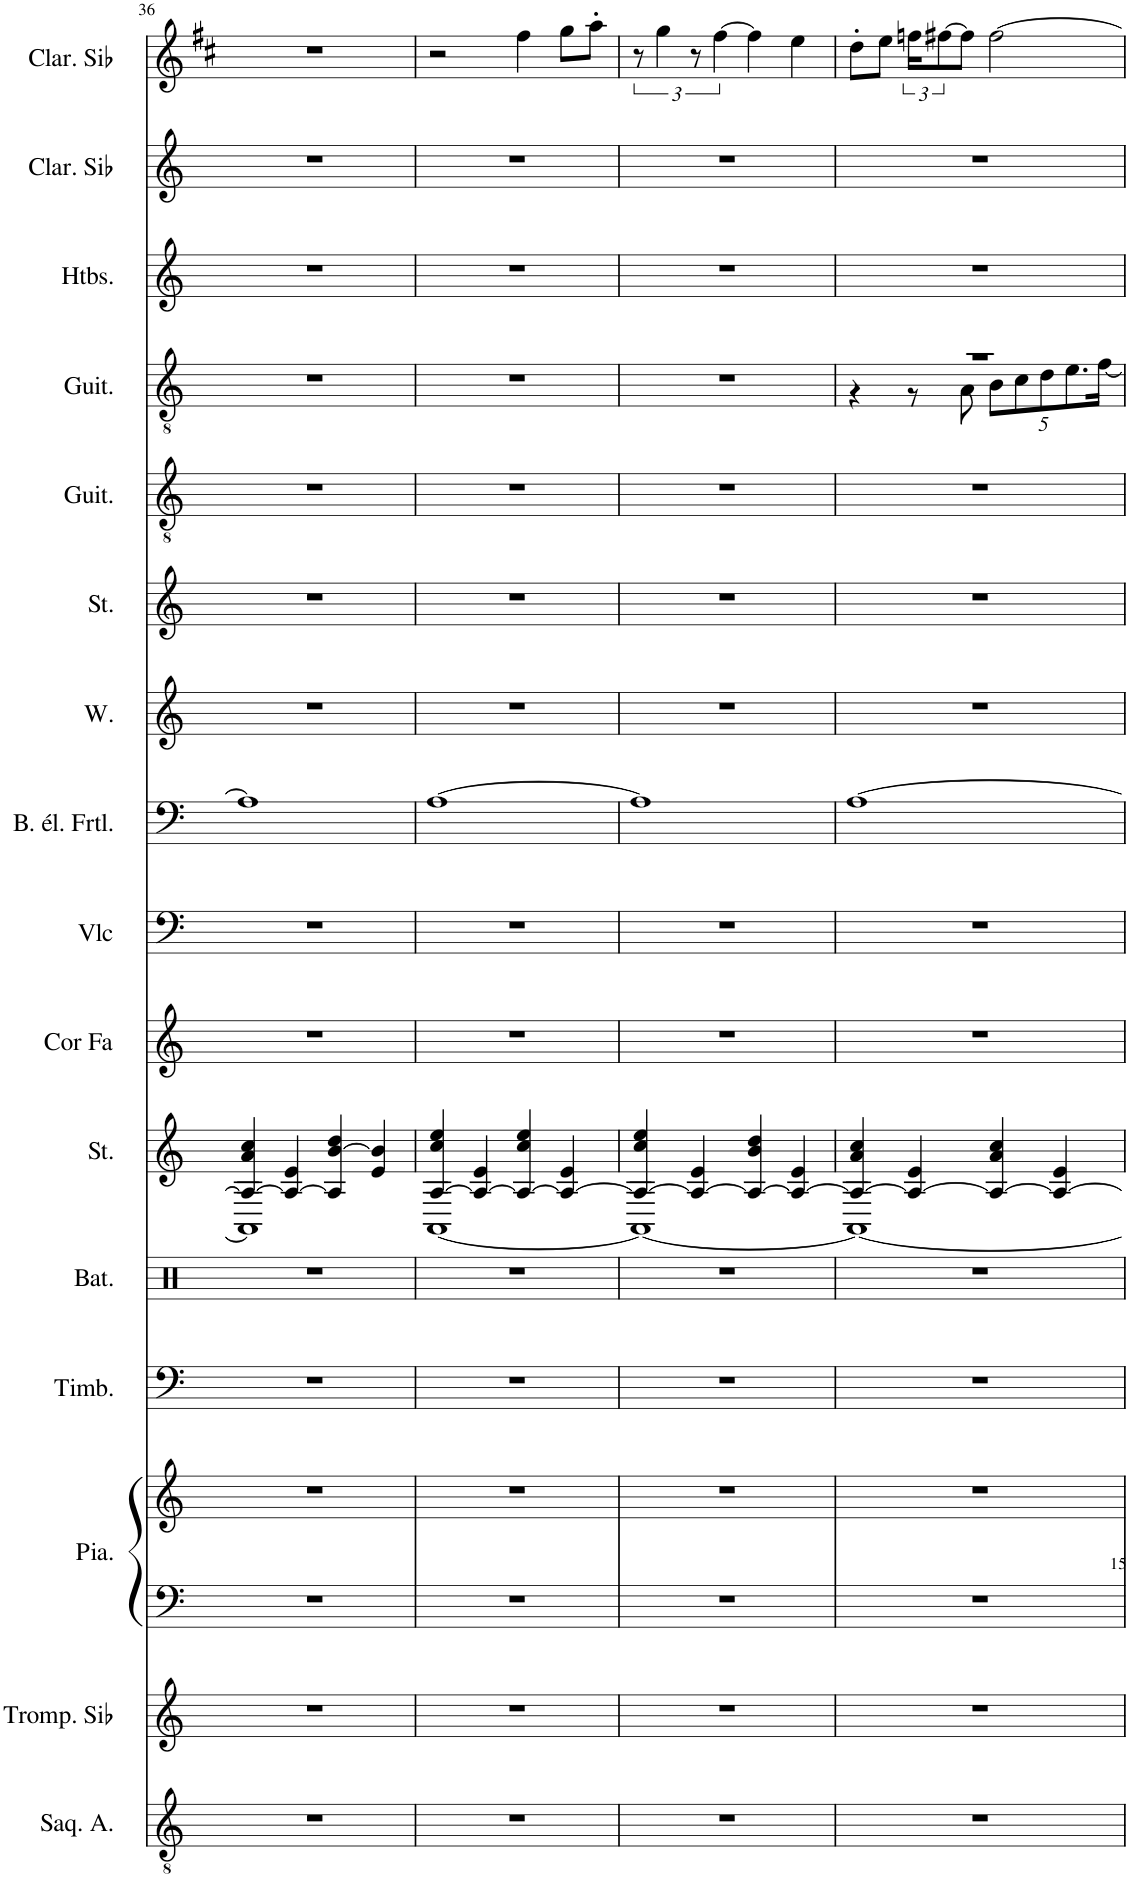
**kern	**kern	**kern	**kern	**kern	**kern	**kern	**kern	**kern	**kern	**kern	**kern	**kern	**kern	**kern	**kern	**kern
*part16	*part15	*part14	*part14	*part13	*part12	*part11	*part10	*part9	*part8	*part7	*part6	*part5	*part4	*part3	*part2	*part1
*staff17	*staff16	*staff15	*staff14	*staff13	*staff12	*staff11	*staff10	*staff9	*staff8	*staff7	*staff6	*staff5	*staff4	*staff3	*staff2	*staff1
*I"Saqueboute Alto, Trombone	*I"Trompette en Sib, Trumpet	*I"Piano, Acoustic Grand Piano	*	*I"Timbales, Timpani Ensemble	*I"Batterie	*I"Cordes, String Ensemble 2	*I"Cor en Fa, French Horn	*I"Violoncelle, Cello	*I"Basse électrique fretless, Fretless Bass	*I"Femmes, Choir Aahs	*I"Cordes, String Ensemble 2	*I"Guitare classique, Acoustic Guitar (nylon)	*I"Guitare classique, Acoustic Guitar (nylon)	*I"Hautbois, Oboe	*I"Clarinette en Sib, Clarinet Pipe	*I"Clarinette en Sib
*I'Saq. A.	*I'Tromp. Sib	*I'Pia.	*	*I'Timb.	*I'Bat.	*I'St.	*I'Cor Fa	*I'Vlc	*I'B. él. Frtl.	*	*I'St.	*I'Guit.	*I'Guit.	*I'Htbs.	*I'Clar. Sib	*I'Clar. Sib
!!LO:PB:g=z
*clefGv2	*clefG2	*clefF4	*clefG2	*clefF4	*clefX	*clefG2	*clefG2	*clefF4	*clefF4	*clefG2	*clefG2	*clefGv2	*clefGv2	*clefG2	*clefG2	*clefG2
*	*Trd1c2	*	*	*	*	*	*Trd4c7	*	*Trd7c12	*	*	*	*	*	*Trd1c2	*Trd1c2
*k[]	*k[]	*k[]	*k[]	*k[]	*k[]	*k[]	*k[]	*k[]	*k[]	*k[]	*k[]	*k[]	*k[]	*k[]	*k[]	*k[f#c#]
*M4/4	*M4/4	*M4/4	*M4/4	*M4/4	*M4/4	*M4/4	*M4/4	*M4/4	*M4/4	*M4/4	*M4/4	*M4/4	*M4/4	*M4/4	*M4/4	*M4/4
=36	=36	=36	=36	=36	=36	=36	=36	=36	=36	=36	=36	=36	=36	=36	=36	=36
*	*	*	*	*	*	*^	*	*	*	*	*	*	*	*	*	*
1r	1r	1r	1r	1r	1r	4A/_ 4a/ 4cc/	1AA]	1r	1r	1A]	1r	1r	1r	1r	1r	1r	1r
.	.	.	.	.	.	4A/_ 4e/	.	.	.	.	.	.	.	.	.	.	.
.	.	.	.	.	.	4A/] [4b/ 4dd/	.	.	.	.	.	.	.	.	.	.	.
.	.	.	.	.	.	4e/ 4b/]	.	.	.	.	.	.	.	.	.	.	.
=37	=37	=37	=37	=37	=37	=37	=37	=37	=37	=37	=37	=37	=37	=37	=37	=37	=37
1r	1r	1r	1r	1r	1r	[4A/ 4cc/ 4ee/	[1AA	1r	1r	[1A	1r	1r	1r	1r	1r	1r	2r
.	.	.	.	.	.	4A/_ 4e/	.	.	.	.	.	.	.	.	.	.	.
.	.	.	.	.	.	4A/_ 4cc/ 4ee/	.	.	.	.	.	.	.	.	.	.	4ff#\
.	.	.	.	.	.	4A/_ 4e/	.	.	.	.	.	.	.	.	.	.	8gg\L
.	.	.	.	.	.	.	.	.	.	.	.	.	.	.	.	.	8aa'\J
=38	=38	=38	=38	=38	=38	=38	=38	=38	=38	=38	=38	=38	=38	=38	=38	=38	=38
1r	1r	1r	1r	1r	1r	4A/_ 4cc/ 4ee/	1AA_	1r	1r	1A]	1r	1r	1r	1r	1r	1r	12r
.	.	.	.	.	.	.	.	.	.	.	.	.	.	.	.	.	6gg\
.	.	.	.	.	.	4A/_ 4e/	.	.	.	.	.	.	.	.	.	.	12r
.	.	.	.	.	.	.	.	.	.	.	.	.	.	.	.	.	[6ff#\
.	.	.	.	.	.	4A/_ 4b/ 4dd/	.	.	.	.	.	.	.	.	.	.	4ff#\]
.	.	.	.	.	.	4A/_ 4e/	.	.	.	.	.	.	.	.	.	.	4ee\
=39	=39	=39	=39	=39	=39	=39	=39	=39	=39	=39	=39	=39	=39	=39	=39	=39	=39
*	*	*	*	*	*	*	*	*	*	*	*	*	*	*^	*	*	*
1r	1r	1r	1r	1r	1r	4A/_ 4a/ 4cc/	1AA_	1r	1r	[1A	1r	1r	1r	1r	4r	1r	1r	8dd'\L
.	.	.	.	.	.	.	.	.	.	.	.	.	.	.	.	.	.	8ee\J
.	.	.	.	.	.	4A/_ 4e/	.	.	.	.	.	.	.	.	8r	.	.	24ffn\KL
.	.	.	.	.	.	.	.	.	.	.	.	.	.	.	.	.	.	[12ff#X\
.	.	.	.	.	.	.	.	.	.	.	.	.	.	.	8A\	.	.	8ff#\J]
*	*	*	*	*	*	*	*	*	*	*	*	*	*	*	*Xbrackettup	*	*	*
.	.	.	.	.	.	4A/_ 4a/ 4cc/	.	.	.	.	.	.	.	.	10B\L	.	.	[2ff#\
.	.	.	.	.	.	.	.	.	.	.	.	.	.	.	10c\	.	.	.
.	.	.	.	.	.	.	.	.	.	.	.	.	.	.	10d\	.	.	.
.	.	.	.	.	.	4A/_ 4e/	.	.	.	.	.	.	.	.	.	.	.	.
.	.	.	.	.	.	.	.	.	.	.	.	.	.	.	10.e\	.	.	.
.	.	.	.	.	.	.	.	.	.	.	.	.	.	.	[20f\Jk	.	.	.
*	*	*	*	*	*	*v	*v	*	*	*	*	*	*	*v	*v	*	*	*
=	=	=	=	=	=	=	=	=	=	=	=	=	=	=	=	=
*-	*-	*-	*-	*-	*-	*-	*-	*-	*-	*-	*-	*-	*-	*-	*-	*-
